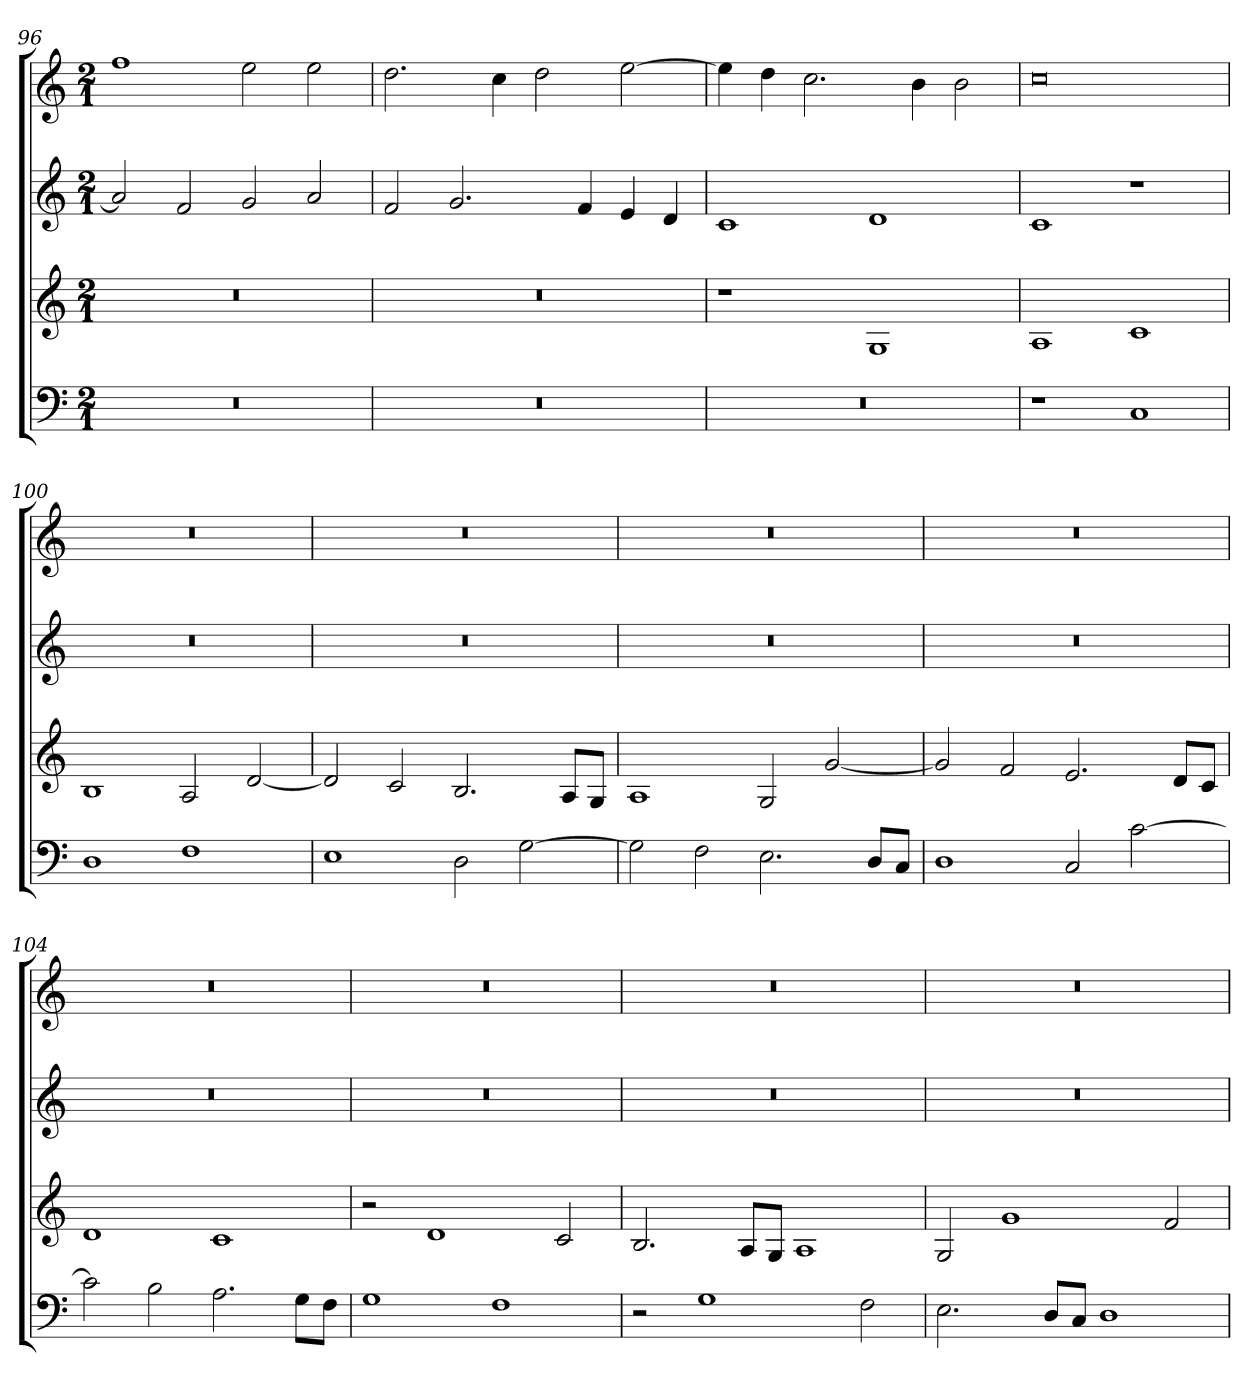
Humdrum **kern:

**kern	**kern	**kern	**kern
*part4	*part3	*part2	*part1
*staff4	*staff3	*staff2	*staff1
*clefF4	*clefG2	*clefG2	*clefG2
*M2/1	*M2/1	*M2/1	*M2/1
=96	=96	=96	=96
0r	0r	2a]	1ff
.	.	2f	.
.	.	2g	2ee
.	.	2a	2ee
=97	=97	=97	=97
0r	0r	2f	2.dd
.	.	2.g	.
.	.	.	4cc
.	.	.	2dd
.	.	4f	.
.	.	4e	[2ee
.	.	4d	.
=98	=98	=98	=98
0r	1r	1c	4ee]
.	.	.	4dd
.	.	.	2.cc
.	1G	1d	.
.	.	.	4b
.	.	.	2b
=99	=99	=99	=99
1r	1A	1c	0cc
1C	1c	1r	.
=100	=100	=100	=100
1D	1B	0r	0r
1F	2A	.	.
.	[2d	.	.
=101	=101	=101	=101
1E	2d]	0r	0r
.	2c	.	.
2D	2.B	.	.
[2G	.	.	.
.	8AL	.	.
.	8GJ	.	.
=102	=102	=102	=102
2G]	1A	0r	0r
2F	.	.	.
2.E	2G	.	.
.	[2g	.	.
8DL	.	.	.
8CJ	.	.	.
=103	=103	=103	=103
1D	2g]	0r	0r
.	2f	.	.
2C	2.e	.	.
[2c	.	.	.
.	8dL	.	.
.	8cJ	.	.
=104	=104	=104	=104
2c]	1d	0r	0r
2B	.	.	.
2.A	1c	.	.
8GL	.	.	.
8FJ	.	.	.
=105	=105	=105	=105
1G	2r	0r	0r
.	1d	.	.
1F	.	.	.
.	2c	.	.
=106	=106	=106	=106
2r	2.B	0r	0r
1G	.	.	.
.	8AL	.	.
.	8GJ	.	.
.	1A	.	.
2F	.	.	.
=107	=107	=107	=107
2.E	2G	0r	0r
.	1g	.	.
8DL	.	.	.
8CJ	.	.	.
1D	.	.	.
.	2f	.	.
=	=	=	=
*-	*-	*-	*-
